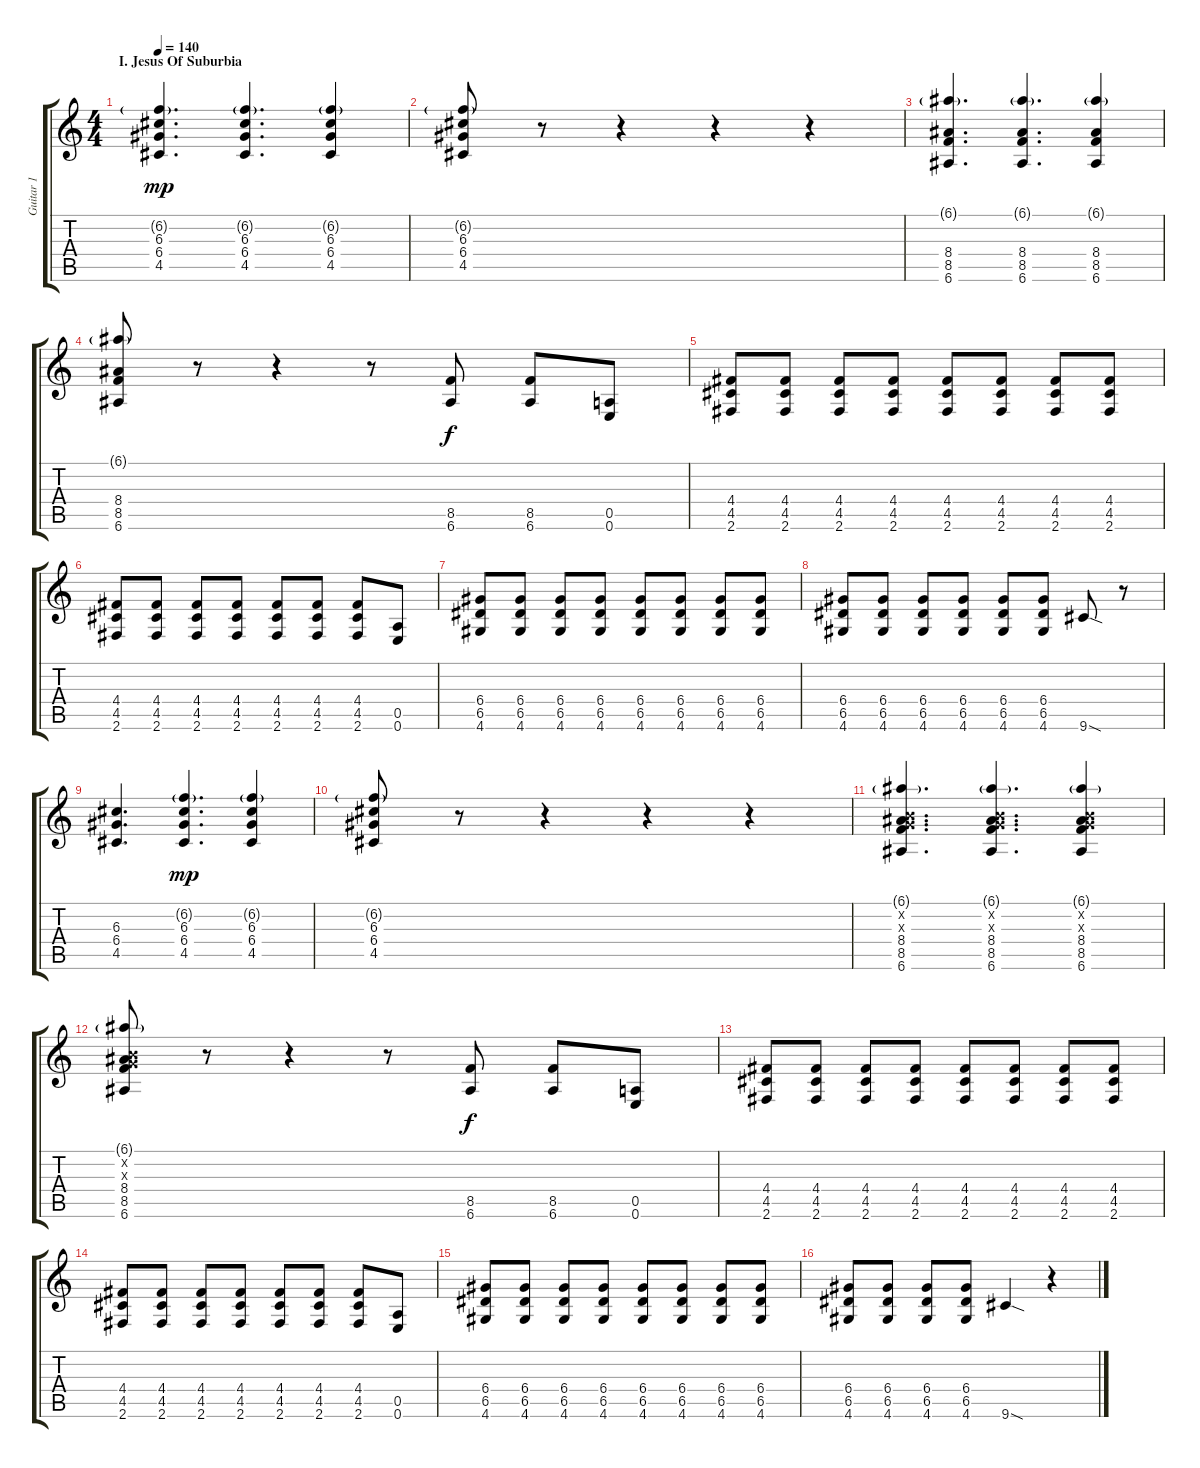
\track ("Guitar 1" "Guitar 1") {instrument distortionguitar}
\staff {score tabs}
\tuning (E4 B3 G3 D3 A2 E2) {hide}
\ts (4 4)
\section ("" "I. Jesus Of Suburbia")
\tempo 140
\clef g2
\ks c
(6.2{g} 6.3 6.4 4.5).4{d txt "" dy mp instrument distortionguitar} (6.2{g} 6.3 6.4 4.5).4{d} (6.2{g} 6.3 6.4 4.5).4 |
(6.2{g} 6.3 6.4 4.5).8 r.8 r.4 r.4 r.4 |
(6.1{g} 8.4 8.5 6.6).4{d} (6.1{g} 8.4 8.5 6.6).4{d} (6.1{g} 8.4 8.5 6.6).4 |
(6.1{g} 8.4 8.5 6.6).8 r.8 r.4 r.8 (8.5 6.6).8{dy f} (8.5 6.6).8 (0.5 0.6).8 |
(4.4 4.5 2.6).8 (4.4 4.5 2.6).8 (4.4 4.5 2.6).8 (4.4 4.5 2.6).8 (4.4 4.5 2.6).8 (4.4 4.5 2.6).8 (4.4 4.5 2.6).8 (4.4 4.5 2.6).8 |
(4.4 4.5 2.6).8 (4.4 4.5 2.6).8 (4.4 4.5 2.6).8 (4.4 4.5 2.6).8 (4.4 4.5 2.6).8 (4.4 4.5 2.6).8 (4.4 4.5 2.6).8 (0.5 0.6).8 |
(6.4 6.5 4.6).8 (6.4 6.5 4.6).8 (6.4 6.5 4.6).8 (6.4 6.5 4.6).8 (6.4 6.5 4.6).8 (6.4 6.5 4.6).8 (6.4 6.5 4.6).8 (6.4 6.5 4.6).8 |
(6.4 6.5 4.6).8 (6.4 6.5 4.6).8 (6.4 6.5 4.6).8 (6.4 6.5 4.6).8 (6.4 6.5 4.6).8 (6.4 6.5 4.6).8 9.6{sod}.8 r.8 |
(6.3 6.4 4.5).4{d} (6.2{g} 6.3 6.4 4.5).4{d dy mp} (6.2{g} 6.3 6.4 4.5).4 |
(6.2{g} 6.3 6.4 4.5).8 r.8 r.4 r.4 r.4 |
(6.1{g} 0.2{x} 0.3{x} 8.4 8.5 6.6).4{d} (6.1{g} 0.2{x} 0.3{x} 8.4 8.5 6.6).4{d} (6.1{g} 0.2{x} 0.3{x} 8.4 8.5 6.6).4 |
(6.1{g} 0.2{x} 0.3{x} 8.4 8.5 6.6).8 r.8 r.4 r.8 (8.5 6.6).8{dy f} (8.5 6.6).8 (0.5 0.6).8 |
(4.4 4.5 2.6).8 (4.4 4.5 2.6).8 (4.4 4.5 2.6).8 (4.4 4.5 2.6).8 (4.4 4.5 2.6).8 (4.4 4.5 2.6).8 (4.4 4.5 2.6).8 (4.4 4.5 2.6).8 |
(4.4 4.5 2.6).8 (4.4 4.5 2.6).8 (4.4 4.5 2.6).8 (4.4 4.5 2.6).8 (4.4 4.5 2.6).8 (4.4 4.5 2.6).8 (4.4 4.5 2.6).8 (0.5 0.6).8 |
(6.4 6.5 4.6).8 (6.4 6.5 4.6).8 (6.4 6.5 4.6).8 (6.4 6.5 4.6).8 (6.4 6.5 4.6).8 (6.4 6.5 4.6).8 (6.4 6.5 4.6).8 (6.4 6.5 4.6).8 |
(6.4 6.5 4.6).8 (6.4 6.5 4.6).8 (6.4 6.5 4.6).8 (6.4 6.5 4.6).8 9.6{sod}.4 r.4
